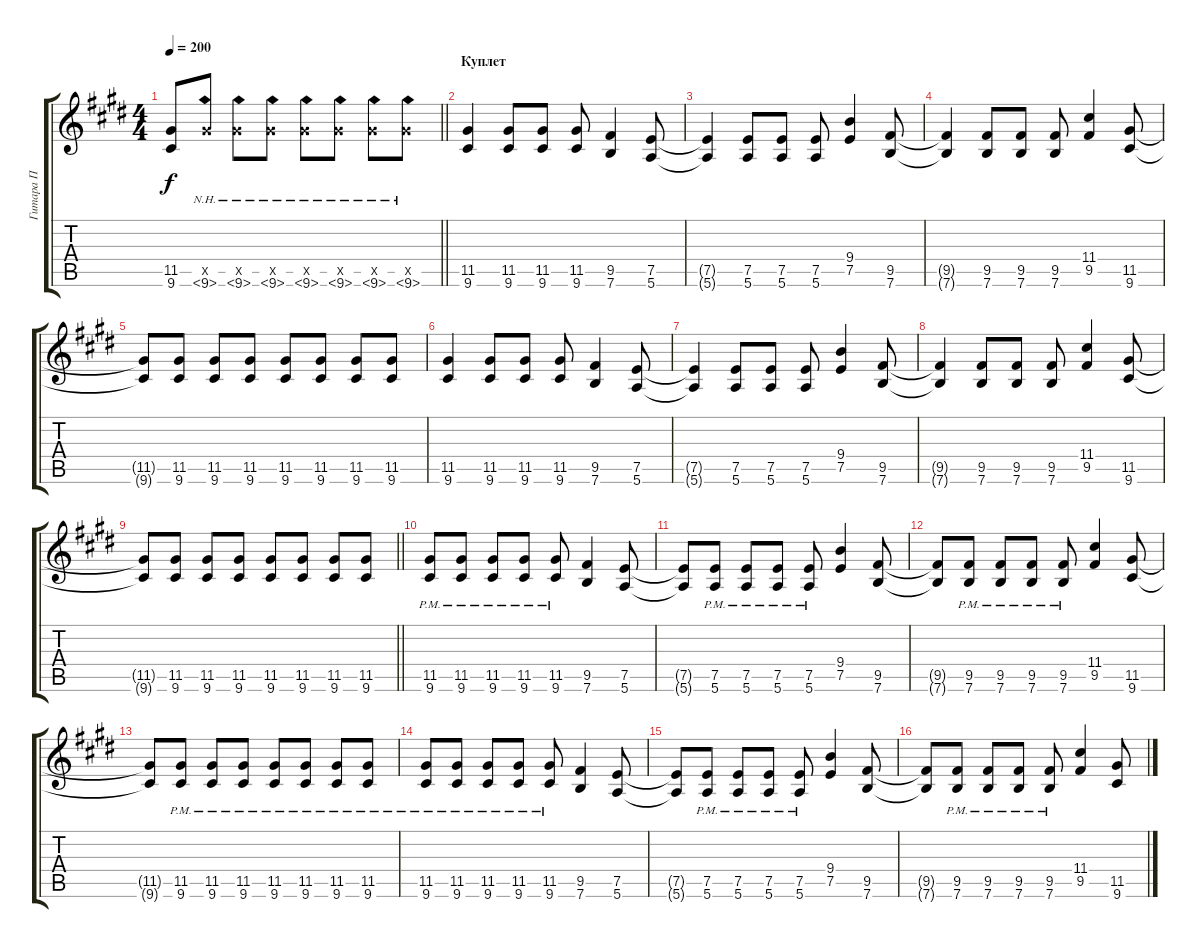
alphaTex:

\track ("Гитара П" "Гитара П") {instrument overdrivenguitar}
\staff {score tabs}
\tuning (E4 B3 G3 D3 A2 E2) {hide}
\ts (4 4)
\tempo 200
\clef g2
\barLineRight lightlight
\ks c#minor
(11.5{t} 9.6{t}).8{dy f} (11.5{x} 9.6{nh}).8 (11.5{x} 9.6{nh}).8 (11.5{x} 9.6{nh}).8 (11.5{x} 9.6{nh}).8 (11.5{x} 9.6{nh}).8 (11.5{x} 9.6{nh}).8 (11.5{x} 9.6{nh}).8 |
\section ("" "Куплет")
(11.5 9.6).4 (11.5 9.6).8 (11.5 9.6).8 (11.5 9.6).8 (9.5 7.6).4 (7.5 5.6).8 |
(7.5{t} 5.6{t}).4 (7.5 5.6).8 (7.5 5.6).8 (7.5 5.6).8 (9.4 7.5).4 (9.5 7.6).8 |
(9.5{t} 7.6{t}).4 (9.5 7.6).8 (9.5 7.6).8 (9.5 7.6).8 (11.4 9.5).4 (11.5 9.6).8 |
(11.5{t} 9.6{t}).8 (11.5 9.6).8 (11.5 9.6).8 (11.5 9.6).8 (11.5 9.6).8 (11.5 9.6).8 (11.5 9.6).8 (11.5 9.6).8 |
(11.5 9.6).4 (11.5 9.6).8 (11.5 9.6).8 (11.5 9.6).8 (9.5 7.6).4 (7.5 5.6).8 |
(7.5{t} 5.6{t}).4 (7.5 5.6).8 (7.5 5.6).8 (7.5 5.6).8 (9.4 7.5).4 (9.5 7.6).8 |
(9.5{t} 7.6{t}).4 (9.5 7.6).8 (9.5 7.6).8 (9.5 7.6).8 (11.4 9.5).4 (11.5 9.6).8 |
\barLineRight lightlight
(11.5{t} 9.6{t}).8 (11.5 9.6).8 (11.5 9.6).8 (11.5 9.6).8 (11.5 9.6).8 (11.5 9.6).8 (11.5 9.6).8 (11.5 9.6).8 |
\section ("" " ")
(11.5{pm} 9.6{pm}).8 (11.5{pm} 9.6{pm}).8 (11.5{pm} 9.6{pm}).8 (11.5{pm} 9.6{pm}).8 (11.5{pm} 9.6{pm}).8 (9.5 7.6).4 (7.5 5.6).8 |
(7.5{t} 5.6{t}).8 (7.5{pm} 5.6{pm}).8 (7.5{pm} 5.6{pm}).8 (7.5{pm} 5.6{pm}).8 (7.5{pm} 5.6{pm}).8 (9.4 7.5).4 (9.5 7.6).8 |
(9.5{t} 7.6{t}).8 (9.5{pm} 7.6{pm}).8 (9.5{pm} 7.6{pm}).8 (9.5{pm} 7.6{pm}).8 (9.5{pm} 7.6{pm}).8 (11.4 9.5).4 (11.5 9.6).8 |
(11.5{t} 9.6{t}).8 (11.5{pm} 9.6{pm}).8 (11.5{pm} 9.6{pm}).8 (11.5{pm} 9.6{pm}).8 (11.5{pm} 9.6{pm}).8 (11.5{pm} 9.6{pm}).8 (11.5{pm} 9.6{pm}).8 (11.5{pm} 9.6{pm}).8 |
(11.5{pm} 9.6{pm}).8 (11.5{pm} 9.6{pm}).8 (11.5{pm} 9.6{pm}).8 (11.5{pm} 9.6{pm}).8 (11.5{pm} 9.6{pm}).8 (9.5 7.6).4 (7.5 5.6).8 |
(7.5{t} 5.6{t}).8 (7.5{pm} 5.6{pm}).8 (7.5{pm} 5.6{pm}).8 (7.5{pm} 5.6{pm}).8 (7.5{pm} 5.6{pm}).8 (9.4 7.5).4 (9.5 7.6).8 |
(9.5{t} 7.6{t}).8 (9.5{pm} 7.6{pm}).8 (9.5{pm} 7.6{pm}).8 (9.5{pm} 7.6{pm}).8 (9.5{pm} 7.6{pm}).8 (11.4 9.5).4 (11.5 9.6).8
